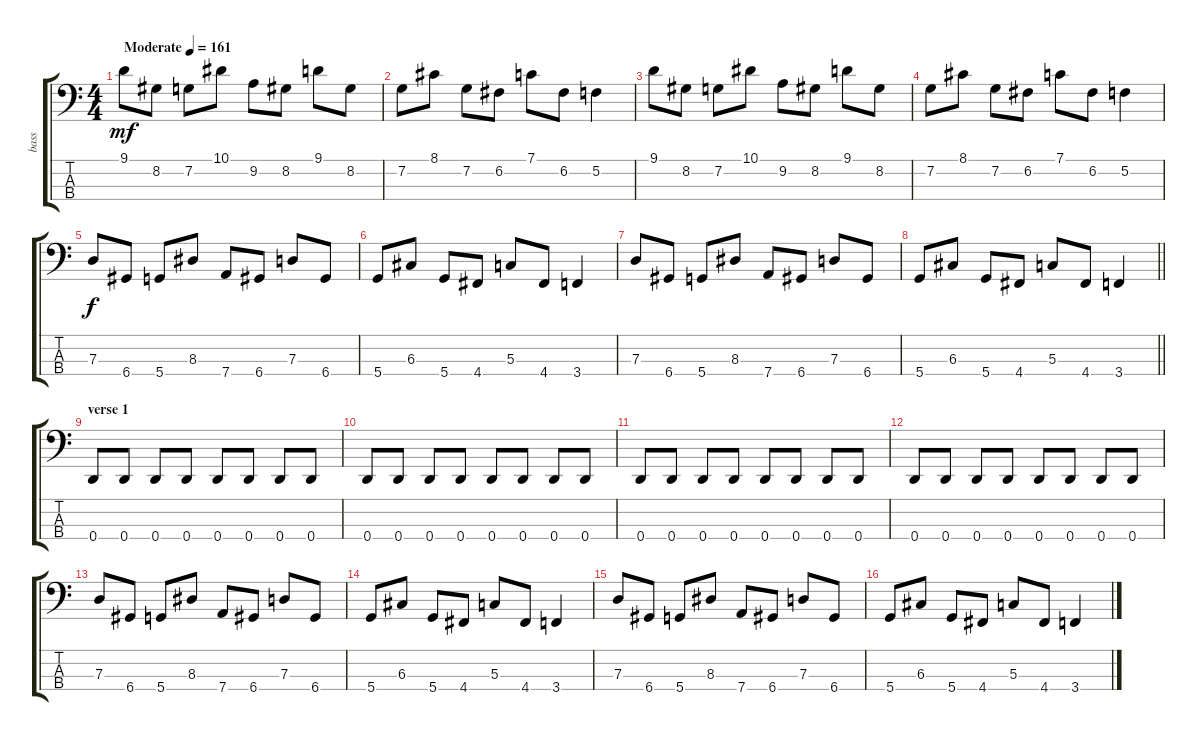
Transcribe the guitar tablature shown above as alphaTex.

\track ("bass" "bass") {instrument electricbasspick}
\staff {score tabs}
\tuning (F2 C2 G1 D1) {hide}
\ts (4 4)
\tempo (161 "Moderate")
\clef f4
\ks c
9.1.8{dy mf instrument electricbasspick} 8.2.8 7.2.8 10.1.8 9.2.8 8.2.8 9.1.8 8.2.8 |
7.2.8 8.1.8 7.2.8 6.2.8 7.1.8 6.2.8 5.2.4 |
9.1.8 8.2.8 7.2.8 10.1.8 9.2.8 8.2.8 9.1.8 8.2.8 |
7.2.8 8.1.8 7.2.8 6.2.8 7.1.8 6.2.8 5.2.4 |
7.3.8{dy f} 6.4.8 5.4.8 8.3.8 7.4.8 6.4.8 7.3.8 6.4.8 |
5.4.8 6.3.8 5.4.8 4.4.8 5.3.8 4.4.8 3.4.4 |
7.3.8 6.4.8 5.4.8 8.3.8 7.4.8 6.4.8 7.3.8 6.4.8 |
\barLineRight lightlight
5.4.8 6.3.8 5.4.8 4.4.8 5.3.8 4.4.8 3.4.4 |
\section ("" "verse 1")
0.4.8 0.4.8 0.4.8 0.4.8 0.4.8 0.4.8 0.4.8 0.4.8 |
0.4.8 0.4.8 0.4.8 0.4.8 0.4.8 0.4.8 0.4.8 0.4.8 |
0.4.8 0.4.8 0.4.8 0.4.8 0.4.8 0.4.8 0.4.8 0.4.8 |
0.4.8 0.4.8 0.4.8 0.4.8 0.4.8 0.4.8 0.4.8 0.4.8 |
7.3.8 6.4.8 5.4.8 8.3.8 7.4.8 6.4.8 7.3.8 6.4.8 |
5.4.8 6.3.8 5.4.8 4.4.8 5.3.8 4.4.8 3.4.4 |
7.3.8 6.4.8 5.4.8 8.3.8 7.4.8 6.4.8 7.3.8 6.4.8 |
5.4.8 6.3.8 5.4.8 4.4.8 5.3.8 4.4.8 3.4.4
